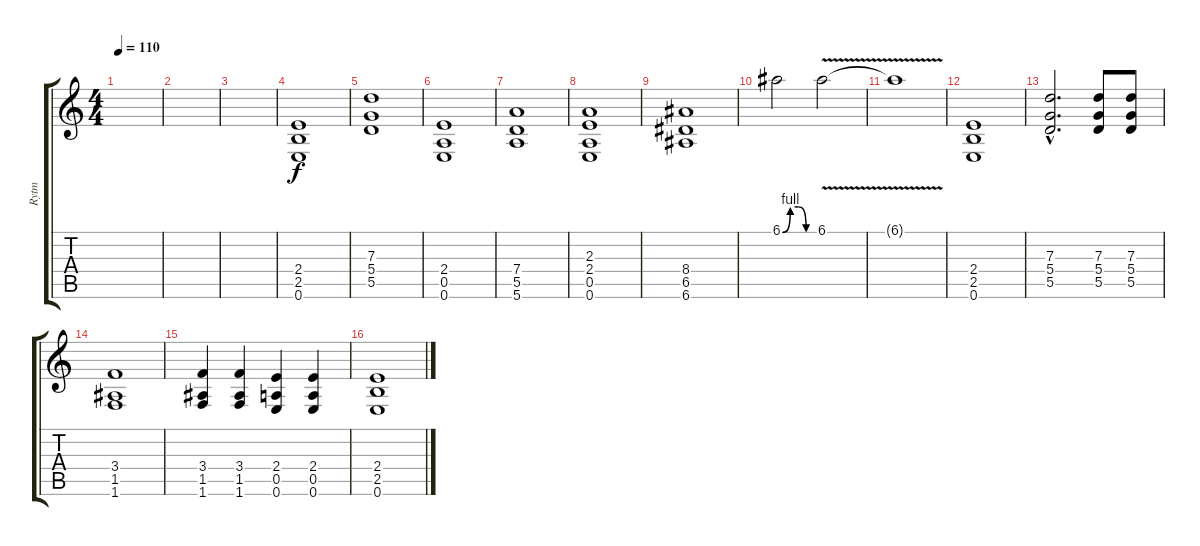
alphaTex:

\track ("Rytm" "Rytm") {instrument overdrivenguitar}
\staff {score tabs}
\tuning (E4 B3 G3 D3 A2 E2) {hide}
\ts (4 4)
\tempo 110
\clef g2
\ks c
|
|
|
(2.4 2.5 0.6).1 |
(7.3 5.4 5.5).1 |
(2.4 0.5 0.6).1 |
(7.4 5.5 5.6).1 |
(2.3 2.4 0.5 0.6).1 |
(8.4 6.5 6.6).1 |
6.1{be (custom 0 0 15 4 30 4 45 0 60 0)}.2 6.1{v}.2 |
6.1{t}.1 |
(2.4 2.5 0.6).1 |
(7.3{hac} 5.4{hac} 5.5{hac}).2{d} (7.3 5.4 5.5).8 (7.3 5.4 5.5).8 |
(3.4 1.5 1.6).1 |
(3.4 1.5 1.6).4 (3.4 1.5 1.6).4 (2.4 0.5 0.6).4 (2.4 0.5 0.6).4 |
(2.4 2.5 0.6).1
